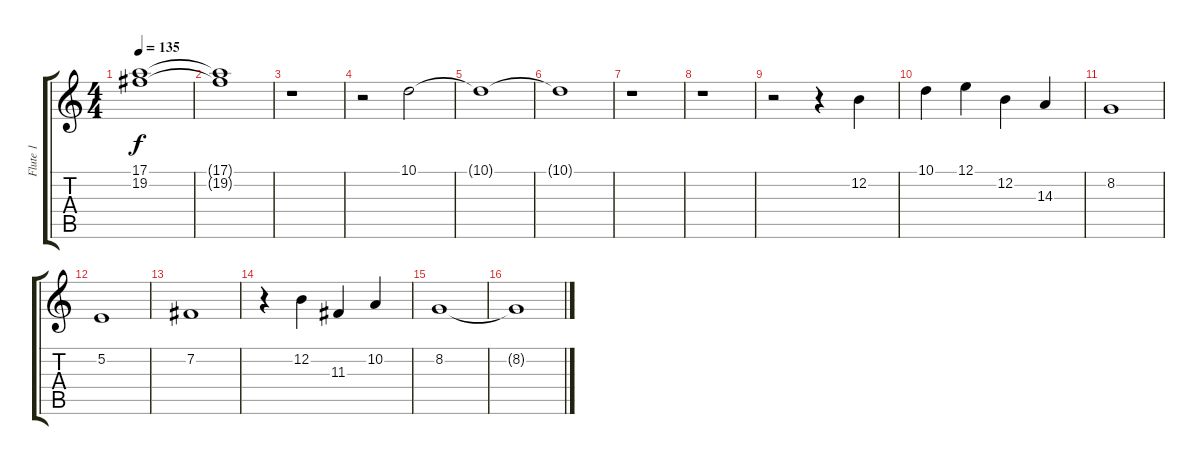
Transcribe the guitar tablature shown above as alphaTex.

\track ("Flute 1" "Flute 1") {instrument flute}
\staff {score tabs}
\tuning (E4 B3 G3 D3 A2 E2) {hide}
\ts (4 4)
\tempo 135
\clef g2
\ks c
(17.1 19.2).1{dy f instrument flute} |
(17.1{t} 19.2{t}).1 |
r.1 |
r.2 10.1.2 |
10.1{t}.1 |
10.1{t}.1 |
r.1 |
r.1 |
r.2 r.4 12.2.4 |
10.1.4 12.1.4 12.2.4 14.3.4 |
8.2.1 |
5.2.1 |
7.2.1 |
r.4 12.2.4 11.3.4 10.2.4 |
8.2.1 |
8.2{t}.1
